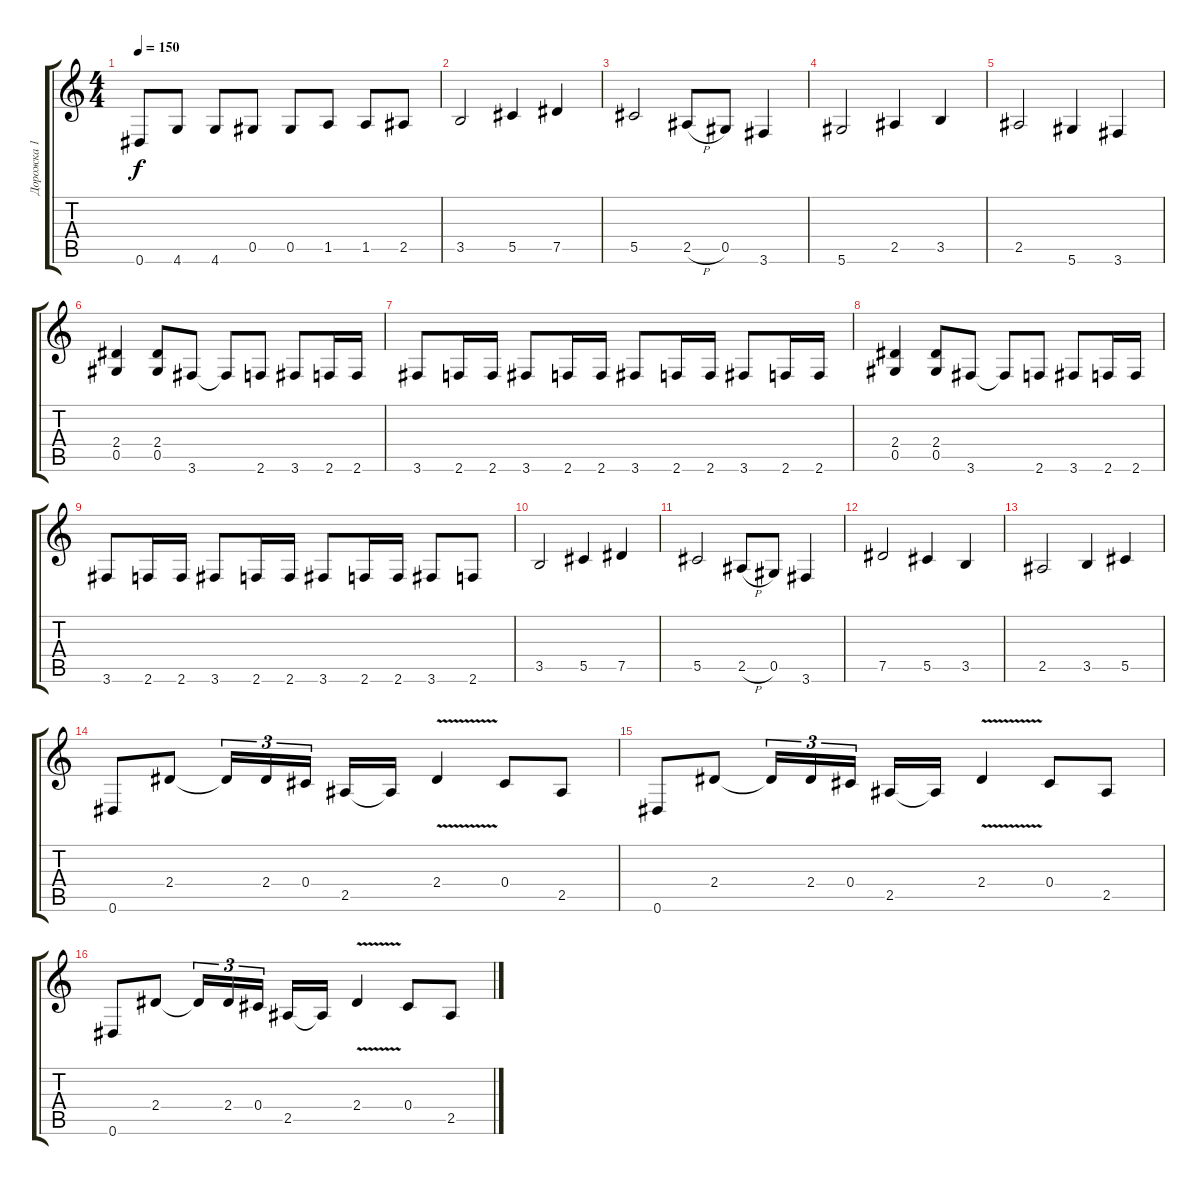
\track ("Дорожка 1" "Дорожка 1") {instrument distortionguitar}
\staff {score tabs}
\tuning (Eb4 Bb3 Gb3 Db3 Ab2 Eb2) {hide}
\ts (4 4)
\tempo 150
\clef g2
\ks c
0.6.8{dy f} 4.6.8 4.6.8 0.5.8 0.5.8 1.5.8 1.5.8 2.5.8 |
3.5.2 5.5.4 7.5.4 |
5.5.2 2.5{h}.8 0.5.8 3.6.4 |
5.6.2 2.5.4 3.5.4 |
2.5.2 5.6.4 3.6.4 |
(2.4 0.5).4 (2.4 0.5).8 3.6.8 3.6{t}.8 2.6.8 3.6.8 2.6.16 2.6.16 |
3.6.8 2.6.16 2.6.16 3.6.8 2.6.16 2.6.16 3.6.8 2.6.16 2.6.16 3.6.8 2.6.16 2.6.16 |
(2.4 0.5).4 (2.4 0.5).8 3.6.8 3.6{t}.8 2.6.8 3.6.8 2.6.16 2.6.16 |
3.6.8 2.6.16 2.6.16 3.6.8 2.6.16 2.6.16 3.6.8 2.6.16 2.6.16 3.6.8 2.6.8 |
3.5.2 5.5.4 7.5.4 |
5.5.2 2.5{h}.8 0.5.8 3.6.4 |
7.5.2 5.5.4 3.5.4 |
2.5.2 3.5.4 5.5.4 |
0.6.8 2.4.8 2.4{t}.16{tu (3 2)} 2.4.16{tu (3 2)} 0.4.16{tu (3 2) beam splitsecondary} 2.5.16 2.5{t}.16 2.4{v}.4 0.4.8 2.5.8 |
0.6.8 2.4.8 2.4{t}.16{tu (3 2)} 2.4.16{tu (3 2)} 0.4.16{tu (3 2) beam splitsecondary} 2.5.16 2.5{t}.16 2.4{v}.4 0.4.8 2.5.8 |
0.6.8 2.4.8 2.4{t}.16{tu (3 2)} 2.4.16{tu (3 2)} 0.4.16{tu (3 2) beam splitsecondary} 2.5.16 2.5{t}.16 2.4{v}.4 0.4.8 2.5.8
